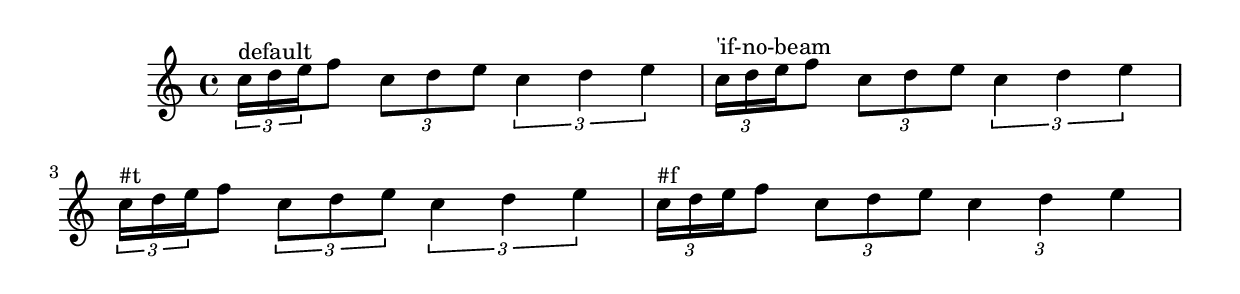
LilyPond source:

%% Do not edit this file; it is automatically
%% generated from LSR http://lsr.dsi.unimi.it
%% This file is in the public domain.
\version "2.13.39"

\header {
%% Translation of GIT committish: a874fda3641c9e02f61be5c41b215b8304b8ed00

  texidoces = "
El comportamiento predeterminado de la visibilidad de los corchetes de
grupo de valoración especial es imprimir el corchete a no ser que haya
una barra de la misma longitud que el grupo especial.  Para controlar
la visibilidad de los corchetes de grupo, establezca la propiedad
@code{'bracket-visibility} a @code{#t} (imprimir el corchete siempre),
@code{#f} (no imprimirlo nunca) o @code{#'if-no-beam} (imprimir el
corchete solamente si no hay barra).

"

  doctitlees = "Controlar la visibilidad de los corchetes de grupo especial"

  lsrtags = "rhythms, tweaks-and-overrides"









%% Translation of GIT committish: 190a067275167c6dc9dd0afef683d14d392b7033

  texidocfr = "
Selon la tradition, les crochets indicateurs de nolet sont toujours
imprimés sauf dans le cas où ils seraient de la même longuer qu'une
ligature.  LilyPond permet, au travers de la propriété
@code{'bracket-visibility}, de contôler précisément leur
affichage@tie{}: déterminée à @code{#t}, ils seront toujours
imprimés@tie{}; @code{#f} permet de ne jamais les imprimer, et
@code{#'if-no-beam} les imprimera en l'absence de ligature.

"
  doctitlefr = "Contrôle de l'impression des crochets de nolet"


  texidoc = "
The default behavior of tuplet-bracket visibility is to print a bracket
unless there is a beam of the same length as the tuplet. To control the
visibility of tuplet brackets, set the property
@code{'bracket-visibility} to either @code{#t} (always print a
bracket), @code{#f} (never print a bracket) or @code{#'if-no-beam}
(only print a bracket if there is no beam).

"
  doctitle = "Controlling tuplet bracket visibility"
} % begin verbatim

music = \relative c'' {
  \times 2/3 { c16[ d e } f8]
  \times 2/3 { c8 d e }
  \times 2/3 { c4 d e }
}

\new Voice {
  \relative c' {
    << \music s4^"default" >>
    \override TupletBracket #'bracket-visibility = #'if-no-beam
    << \music s4^"'if-no-beam" >>
    \override TupletBracket #'bracket-visibility = ##t
    << \music s4^"#t" >>
    \override TupletBracket #'bracket-visibility = ##f
    << \music s4^"#f" >>
  }
}


